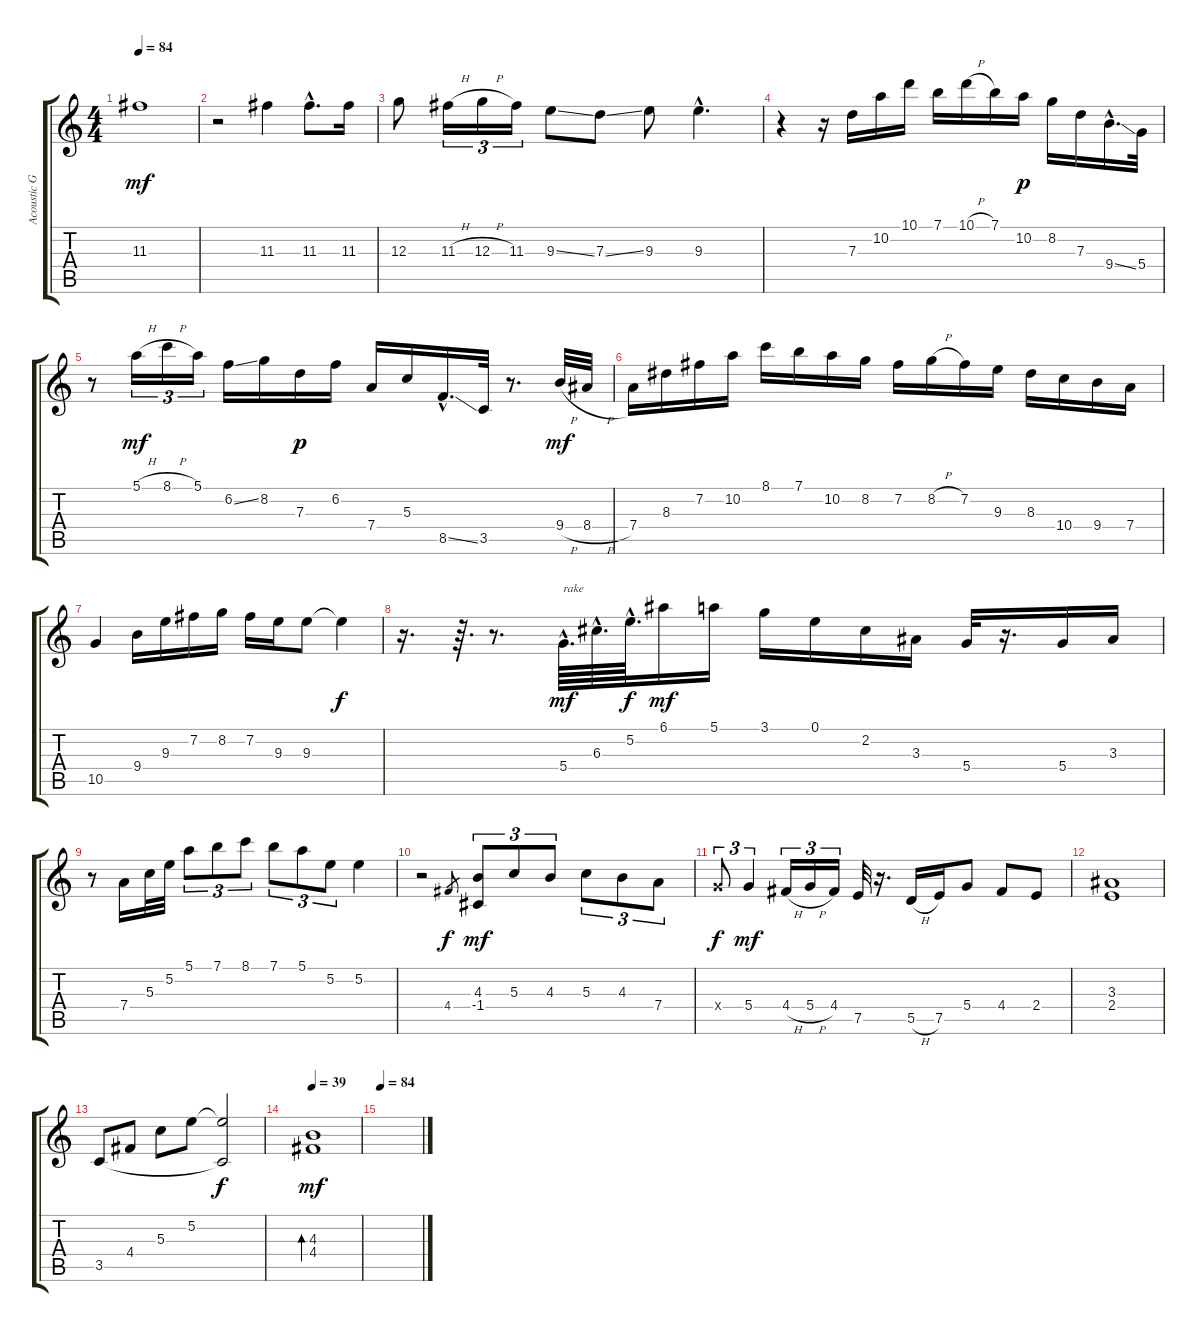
\track ("Acoustic Guitar" "Acoustic G") {instrument acousticguitarnylon}
\staff {score tabs}
\tuning (E4 B3 G3 D3 A2 E2) {hide}
\ts (4 4)
\tempo 84
\clef g2
\ks c
11.3.1{dy mf} |
r.2 11.3.4 11.3{hac}.8{d} 11.3.16 |
12.3.8 11.3{h}.16{tu (3 2)} 12.3{h}.16{tu (3 2)} 11.3.16{tu (3 2)} 9.3{ss}.8 7.3{ss}.8 9.3.8 9.3{hac}.4{d} |
r.4 r.16 7.3.16 10.2.16 10.1.16 7.1.16 10.1{h}.16 7.1.16 10.2.16{dy p} 8.2.16 7.3.16 9.4{ss hac}.16{d} 5.4.32 |
r.8 5.1{h}.16{tu (3 2) dy mf} 8.1{h}.16{tu (3 2)} 5.1.16{tu (3 2)} 6.2{ss}.16 8.2.16 7.3.16{dy p} 6.2.16 7.4.16 5.3.16 8.5{ss hac}.16{d} 3.5.32 r.8{d} 9.4{h}.32{dy mf} 8.4{h}.32 |
7.4.16 8.3.16 7.2.16 10.2.16 8.1.16 7.1.16 10.2.16 8.2.16 7.2.16 8.2{h}.16 7.2.16 9.3.16 8.3.16 10.4.16 9.4.16 7.4.16 |
10.5.4 9.4.16 9.3.16 7.2.16 8.2.16 7.2.16 9.3.16 9.3.8 9.3{t}.4{dy f} |
r.16{d} r.64{d} r.8{d} 5.4{hac}.64{d txt "rake" dy mf} 6.3{hac}.64{d} 5.2{hac}.64{d dy f} 6.1.16{dy mf} 5.1.16 3.1.16 0.1.16 2.2.16 3.3.16 5.4.32 r.16{d} 5.4.16 3.3.16 |
r.8 7.4.16 5.3.32 5.2.32 5.1.8{tu (3 2)} 7.1.8{tu (3 2)} 8.1.8{tu (3 2)} 7.1.8{tu (3 2)} 5.1.8{tu (3 2)} 5.2.8{tu (3 2)} 5.2.4 |
r.2 4.4.8{gr dy f} (4.3 -1.4).8{tu (3 2) dy mf} 5.3.8{tu (3 2)} 4.3.8{tu (3 2)} 5.3.8{tu (3 2)} 4.3.8{tu (3 2)} 7.4.8{tu (3 2)} |
5.4{x}.8{tu (3 2) dy f} 5.4.4{tu (3 2) dy mf} 4.4{h}.16{tu (3 2)} 5.4{h}.16{tu (3 2)} 4.4.16{tu (3 2)} 7.5.32 r.16{d} 5.5{h}.16 7.5.16 5.4.8 4.4.8 2.4.8 |
(3.3 2.4).1 |
3.5.8 4.4.8 5.3.8 5.2.8 (5.2{t} 3.5{t}).2{dy f} |
\tempo 39
(4.3 4.4).1{bd 240 dy mf} |
\tempo 84
